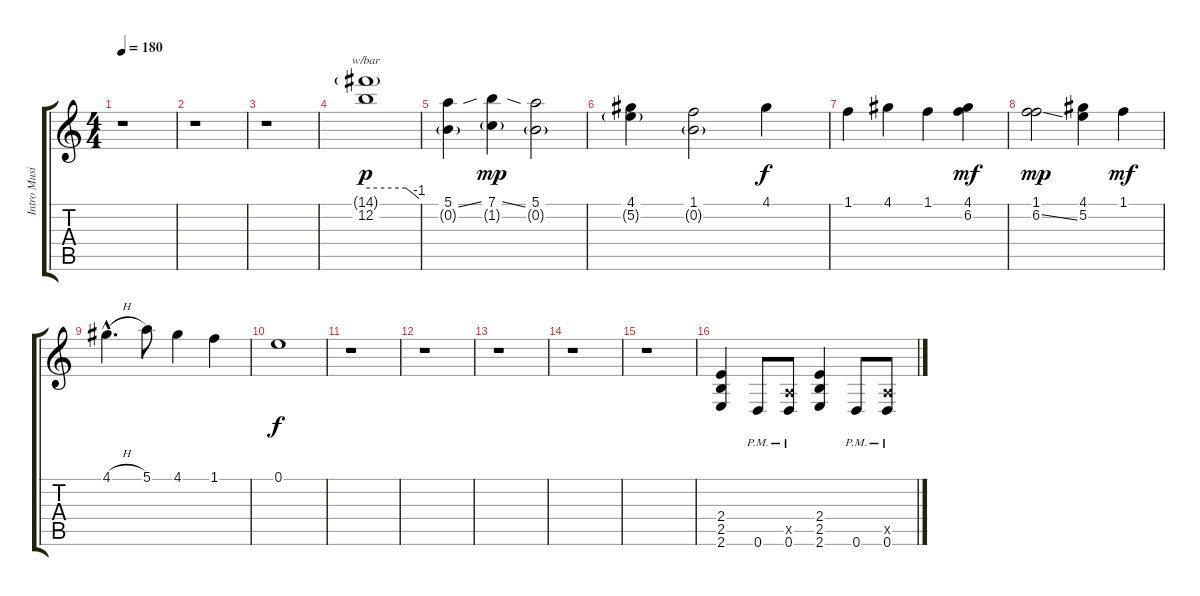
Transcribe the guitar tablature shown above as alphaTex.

\track ("Intro Music" "Intro Musi") {instrument overdrivenguitar}
\staff {score tabs}
\tuning (E4 B3 G3 D3 A2 D2) {hide}
\ts (4 4)
\tempo 180
\clef g2
\ks c
r.1{dy p instrument overdrivenguitar} |
r.1 |
r.1 |
(14.1{g} 12.2).1{tbe (custom default 0 0 45 0 60 -4)} |
(5.1{ss} 0.2{g}).4 (7.1{ss} 1.2{g}).4{dy mp} (5.1 0.2{g}).2 |
(4.1 5.2{g}).4 (1.1 0.2{g}).2 4.1.4{dy f} |
1.1.4 4.1.4 1.1.4 (4.1 6.2).4{dy mf} |
(1.1 6.2{ss}).2{dy mp} (4.1 5.2).4 1.1.4{dy mf} |
4.1{h hac}.4{d} 5.1.8 4.1.4 1.1.4 |
0.1.1{dy f volume 0} |
r.1 |
r.1 |
r.1 |
r.1 |
r.1 |
(2.4 2.5 2.6).4{instrument distortionguitar} 0.6{pm}.8 (0.5{x} 0.6{pm}).8 (2.4 2.5 2.6).4 0.6{pm}.8 (0.5{x} 0.6{pm}).8
